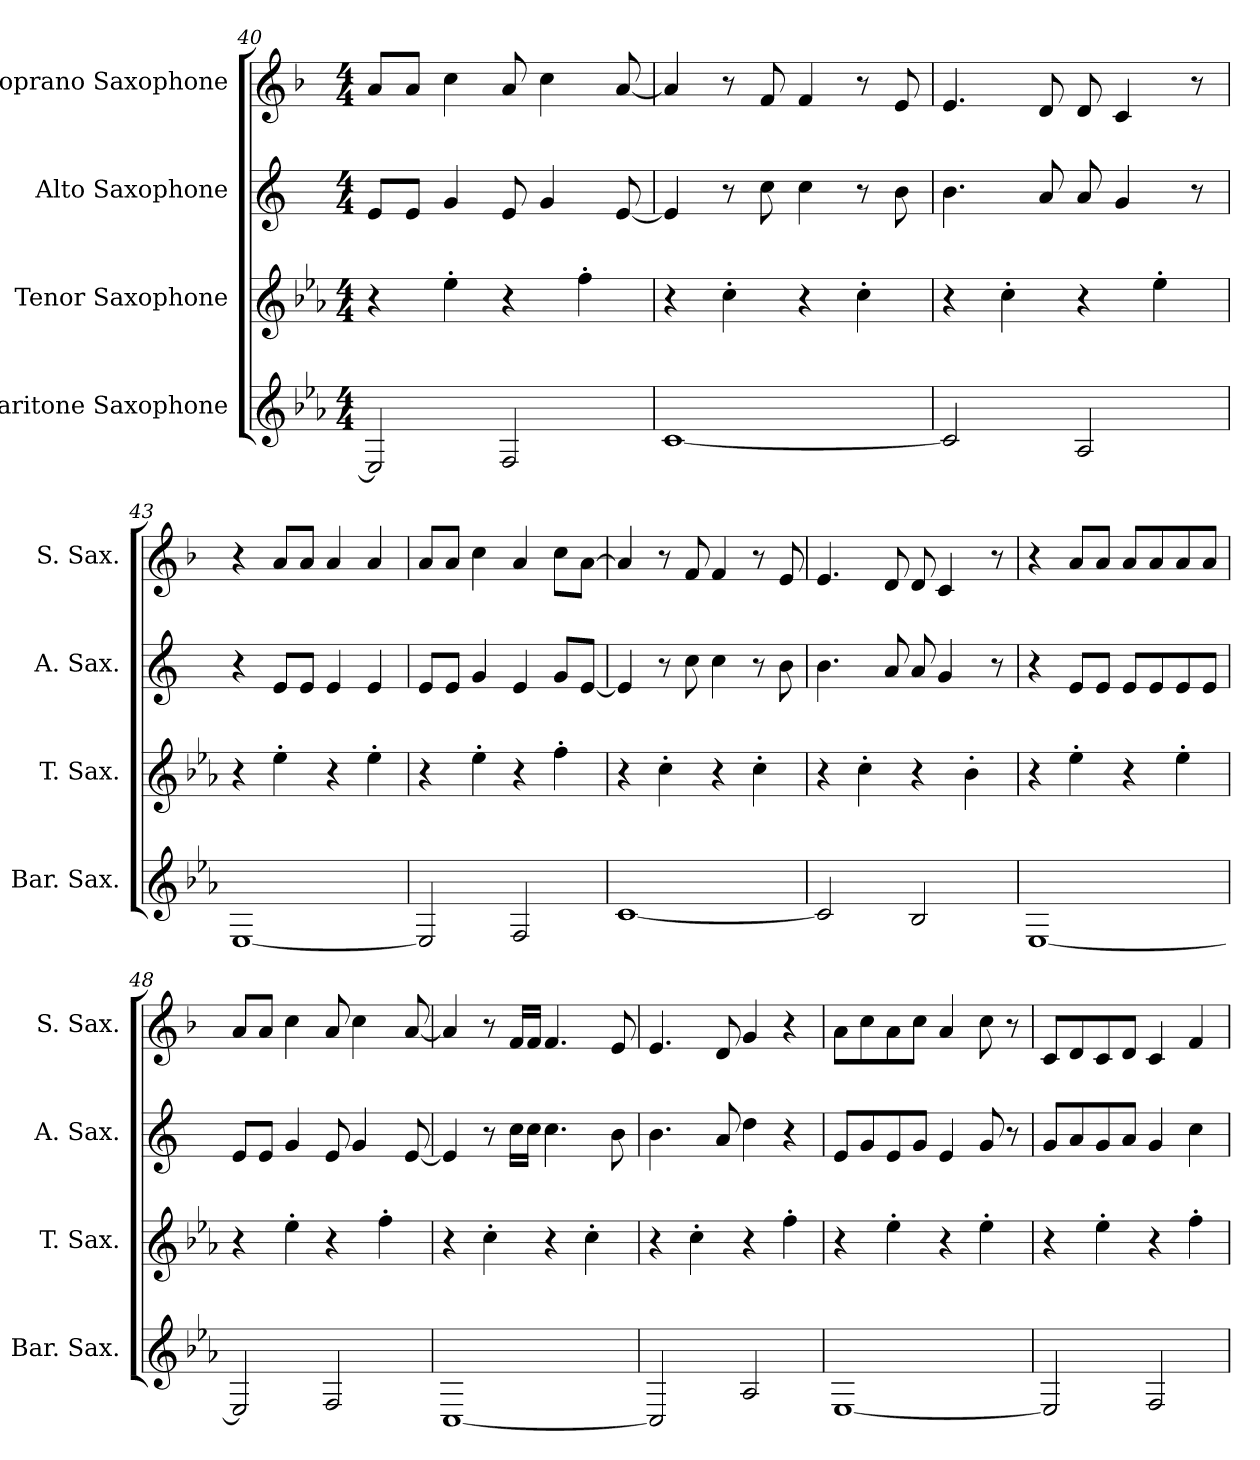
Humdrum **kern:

**kern	**kern	**kern	**kern
*part4	*part3	*part2	*part1
*staff4	*staff3	*staff2	*staff1
*I"Baritone Saxophone	*I"Tenor Saxophone	*I"Alto Saxophone	*I"Soprano Saxophone
*I'Bar. Sax.	*I'T. Sax.	*I'A. Sax.	*I'S. Sax.
*clefG2	*clefG2	*clefG2	*clefG2
*ITrd12c21	*ITrd8c14	*ITrd5c9	*ITrd1c2
*k[b-e-a-]	*k[b-e-a-]	*k[b-e-a-]	*k[b-e-a-]
*M4/4	*M4/4	*M4/4	*M4/4
=40	=40	=40	=40
2EE-/]	4r	8G/L	8g/L
.	.	8G/J	8g/J
.	4e-'\	4B-/	4b-\
2FF/	4r	8G/	8g/
.	.	4B-/	4b-\
.	4f'\	.	.
.	.	[8G/	[8g/
=41	=41	=41	=41
[1C	4r	4G/]	4g/]
.	4c'\	8r	8r
.	.	8e-\	8e-/
.	4r	4e-\	4e-/
.	4c'\	8r	8r
.	.	8d\	8d/
=42	=42	=42	=42
2C/]	4r	4.d\	4.d/
.	4c'\	.	.
.	.	8c/	8c/
2AA-/	4r	8c/	8c/
.	.	4B-/	4B-/
.	4e-'\	.	.
.	.	8r	8r
=43	=43	=43	=43
[1EE-	4r	4r	4r
.	4e-'\	8G/L	8g/L
.	.	8G/J	8g/J
.	4r	4G/	4g/
.	4e-'\	4G/	4g/
=44	=44	=44	=44
2EE-/]	4r	8G/L	8g/L
.	.	8G/J	8g/J
.	4e-'\	4B-/	4b-\
2FF/	4r	4G/	4g/
.	4f'\	8B-/L	8b-\L
.	.	[8G/J	[8g\J
!!LO:LB:g=z
=45	=45	=45	=45
[1C	4r	4G/]	4g/]
.	4c'\	8r	8r
.	.	8e-\	8e-/
.	4r	4e-\	4e-/
.	4c'\	8r	8r
.	.	8d\	8d/
=46	=46	=46	=46
2C/]	4r	4.d\	4.d/
.	4c'\	.	.
.	.	8c/	8c/
2BB-/	4r	8c/	8c/
.	.	4B-/	4B-/
.	4B-'\	.	.
.	.	8r	8r
=47	=47	=47	=47
[1EE-	4r	4r	4r
.	4e-'\	8G/L	8g/L
.	.	8G/J	8g/J
.	4r	8G/L	8g/L
.	.	8G/	8g/
.	4e-'\	8G/	8g/
.	.	8G/J	8g/J
=48	=48	=48	=48
2EE-/]	4r	8G/L	8g/L
.	.	8G/J	8g/J
.	4e-'\	4B-/	4b-\
2FF/	4r	8G/	8g/
.	.	4B-/	4b-\
.	4f'\	.	.
.	.	[8G/	[8g/
=49	=49	=49	=49
[1CC	4r	4G/]	4g/]
.	4c'\	8r	8r
.	.	16e-\LL	16e-/LL
.	.	16e-\JJ	16e-/JJ
.	4r	4.e-\	4.e-/
.	4c'\	.	.
.	.	8d\	8d/
=50	=50	=50	=50
2CC/]	4r	4.d\	4.d/
.	4c'\	.	.
.	.	8c/	8c/
2AA-/	4r	4f\	4f/
.	4f'\	4r	4r
!!LO:PB:g=z
=51	=51	=51	=51
[1EE-	4r	8G/L	8g\L
.	.	8B-/	8b-\
.	4e-'\	8G/	8g\
.	.	8B-/J	8b-\J
.	4r	4G/	4g/
.	4e-'\	8B-/	8b-\
.	.	8r	8r
=52	=52	=52	=52
2EE-/]	4r	8B-/L	8B-/L
.	.	8c/	8c/
.	4e-'\	8B-/	8B-/
.	.	8c/J	8c/J
2FF/	4r	4B-/	4B-/
.	4f'\	4e-\	4e-/
=	=	=	=
*-	*-	*-	*-
